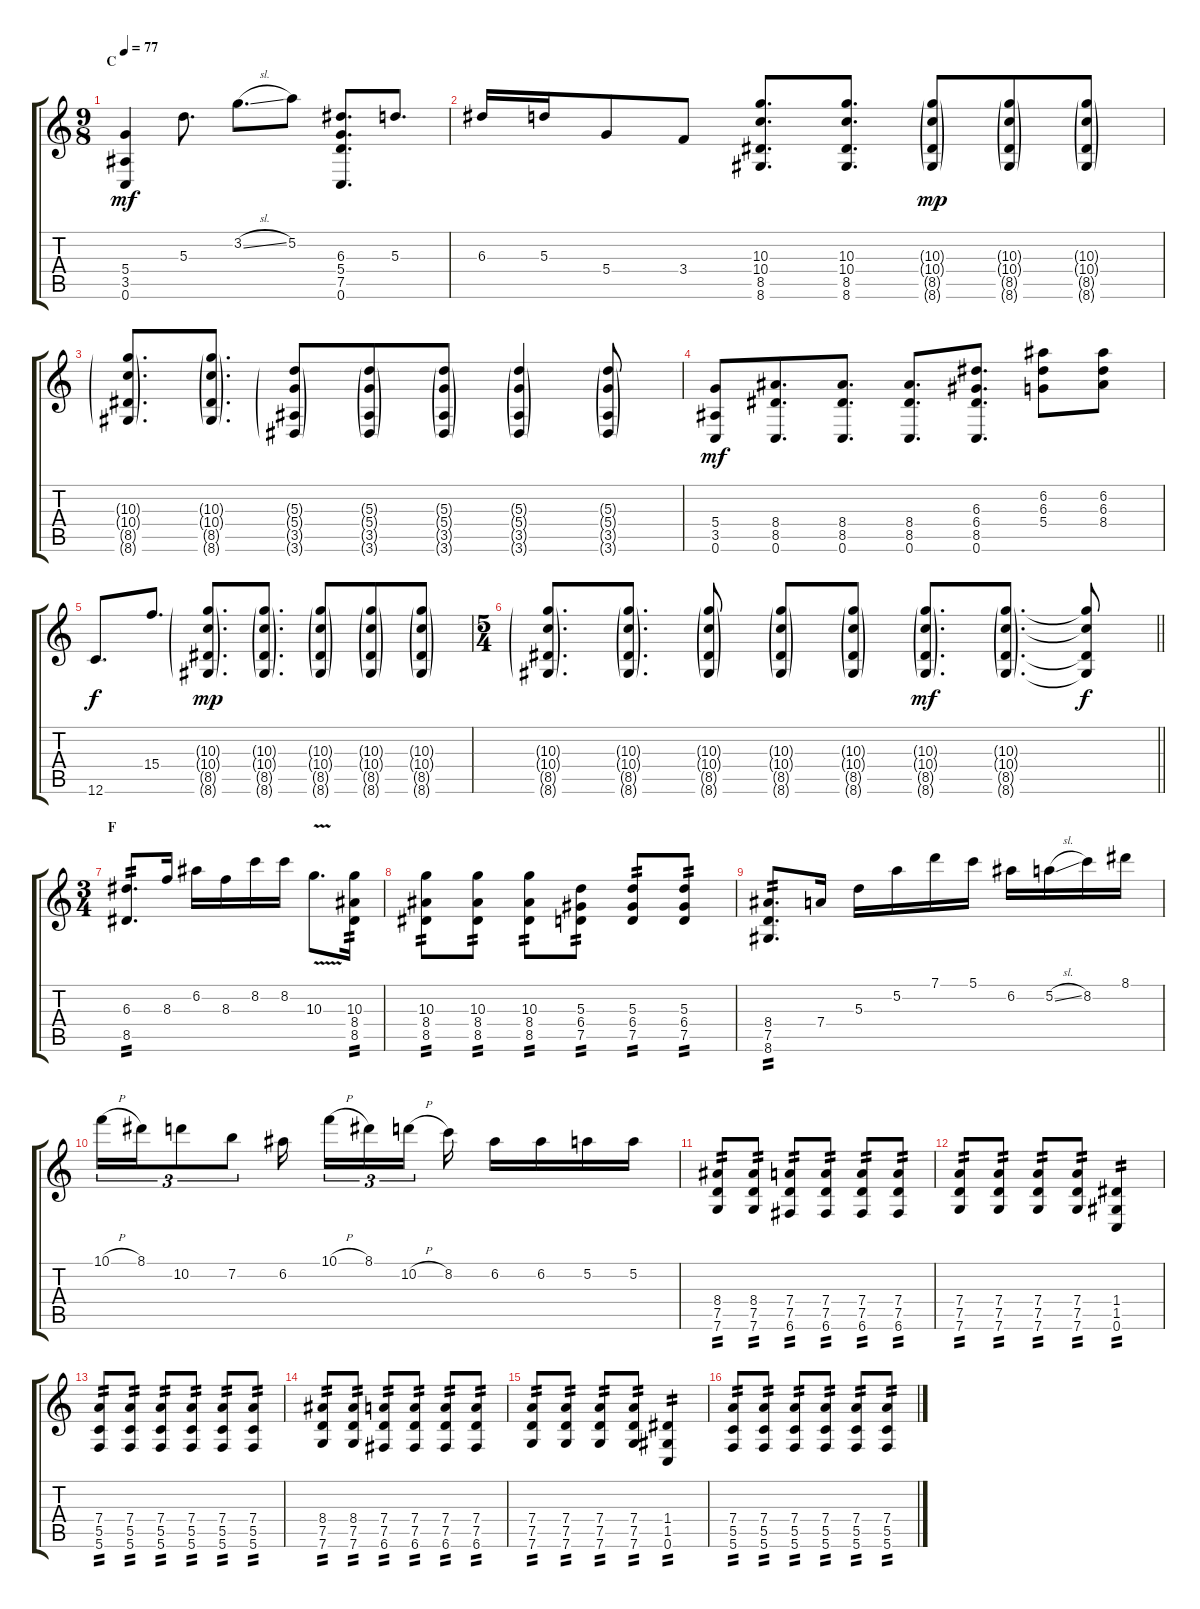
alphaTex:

\track "" {instrument overdrivenguitar}
\staff {score tabs}
\tuning (G4 E4 A3 D3 G2 C2) {hide}
\ts (9 8)
\section ("" "C")
\tempo 77
\clef g2
\ks c
(5.4 3.5 0.6).4{dy mf} 5.3.8{d} 3.2{sl}.8{d} 5.2.8 (6.3 5.4 7.5 0.6).8{d} 5.3.8{d} |
6.3.16 5.3.16 5.4.8 3.4.8 (10.3 10.4 8.5 8.6).8{d} (10.3 10.4 8.5 8.6).8{d} (10.3{g} 10.4{g} 8.5{g} 8.6{g}).8{dy mp} (10.3{g} 10.4{g} 8.5{g} 8.6{g}).8 (10.3{g} 10.4{g} 8.5{g} 8.6{g}).8 |
(10.3{g} 10.4{g} 8.5{g} 8.6{g}).8{d} (10.3{g} 10.4{g} 8.5{g} 8.6{g}).8{d} (5.3{g} 5.4{g} 3.5{g} 3.6{g}).8 (5.3{g} 5.4{g} 3.5{g} 3.6{g}).8 (5.3{g} 5.4{g} 3.5{g} 3.6{g}).8 (5.3{g} 5.4{g} 3.5{g} 3.6{g}).4 (5.3{g} 5.4{g} 3.5{g} 3.6{g}).8 |
(5.4 3.5 0.6).8{dy mf} (8.4 8.5 0.6).8{d} (8.4 8.5 0.6).8{d} (8.4 8.5 0.6).8{d} (6.3 6.4 8.5 0.6).8{d} (6.2 6.3 5.4).8 (6.2 6.3 8.4).8 |
12.6.8{d dy f} 15.4.8{d} (10.3{g} 10.4{g} 8.5{g} 8.6{g}).8{d dy mp} (10.3{g} 10.4{g} 8.5{g} 8.6{g}).8{d} (10.3{g} 10.4{g} 8.5{g} 8.6{g}).8 (10.3{g} 10.4{g} 8.5{g} 8.6{g}).8 (10.3{g} 10.4{g} 8.5{g} 8.6{g}).8 |
\ts (5 4)
\barLineRight lightlight
(10.3{g} 10.4{g} 8.5{g} 8.6{g}).8{d} (10.3{g} 10.4{g} 8.5{g} 8.6{g}).8{d} (10.3{g} 10.4{g} 8.5{g} 8.6{g}).8 (10.3{g} 10.4{g} 8.5{g} 8.6{g}).8 (10.3{g} 10.4{g} 8.5{g} 8.6{g}).8 (10.3{g} 10.4{g} 8.5{g} 8.6{g}).8{d dy mf} (10.3{g} 10.4{g} 8.5{g} 8.6{g}).8{d} (10.3{t} 10.4{t} 8.5{t} 8.6{t}).8{dy f} |
\ts (3 4)
\section ("" "F")
(6.3 8.5).8{d tp 2} 8.3.16 6.2.16 8.3.16 8.2.16 8.2.16 10.3{v}.8{d} (10.3 8.4 8.5).16{tp 2} |
(10.3 8.4 8.5).8{tp 2} (10.3 8.4 8.5).8{tp 2} (10.3 8.4 8.5).8{tp 2} (5.3 6.4 7.5).8{tp 2} (5.3 6.4 7.5).8{tp 2} (5.3 6.4 7.5).8{tp 2} |
(8.4 7.5 8.6).8{d tp 2} 7.4.16 5.3.16 5.2.16 7.1.16 5.1.16 6.2.16 5.2{sl}.16 8.2.16 8.1.16 |
10.1{h}.16{tu (3 2)} 8.1.16{tu (3 2)} 10.2.8{tu (3 2)} 7.2.8{tu (3 2)} 6.2.16{beam splitsecondary} 10.1{h}.16{tu (3 2)} 8.1.16{tu (3 2)} 10.2{h}.16{tu (3 2) beam splitsecondary} 8.2.16 6.2.16 6.2.16 5.2.16 5.2.16 |
(8.4 7.5 7.6).8{tp 2} (8.4 7.5 7.6).8{tp 2} (7.4 7.5 6.6).8{tp 2} (7.4 7.5 6.6).8{tp 2} (7.4 7.5 6.6).8{tp 2} (7.4 7.5 6.6).8{tp 2} |
(7.4 7.5 7.6).8{tp 2} (7.4 7.5 7.6).8{tp 2} (7.4 7.5 7.6).8{tp 2} (7.4 7.5 7.6).8{tp 2} (1.4 1.5 0.6).4{tp 2} |
(7.4 5.5 5.6).8{tp 2} (7.4 5.5 5.6).8{tp 2} (7.4 5.5 5.6).8{tp 2} (7.4 5.5 5.6).8{tp 2} (7.4 5.5 5.6).8{tp 2} (7.4 5.5 5.6).8{tp 2} |
(8.4 7.5 7.6).8{tp 2} (8.4 7.5 7.6).8{tp 2} (7.4 7.5 6.6).8{tp 2} (7.4 7.5 6.6).8{tp 2} (7.4 7.5 6.6).8{tp 2} (7.4 7.5 6.6).8{tp 2} |
(7.4 7.5 7.6).8{tp 2} (7.4 7.5 7.6).8{tp 2} (7.4 7.5 7.6).8{tp 2} (7.4 7.5 7.6).8{tp 2} (1.4 1.5 0.6).4{tp 2} |
(7.4 5.5 5.6).8{tp 2} (7.4 5.5 5.6).8{tp 2} (7.4 5.5 5.6).8{tp 2} (7.4 5.5 5.6).8{tp 2} (7.4 5.5 5.6).8{tp 2} (7.4 5.5 5.6).8{tp 2}
